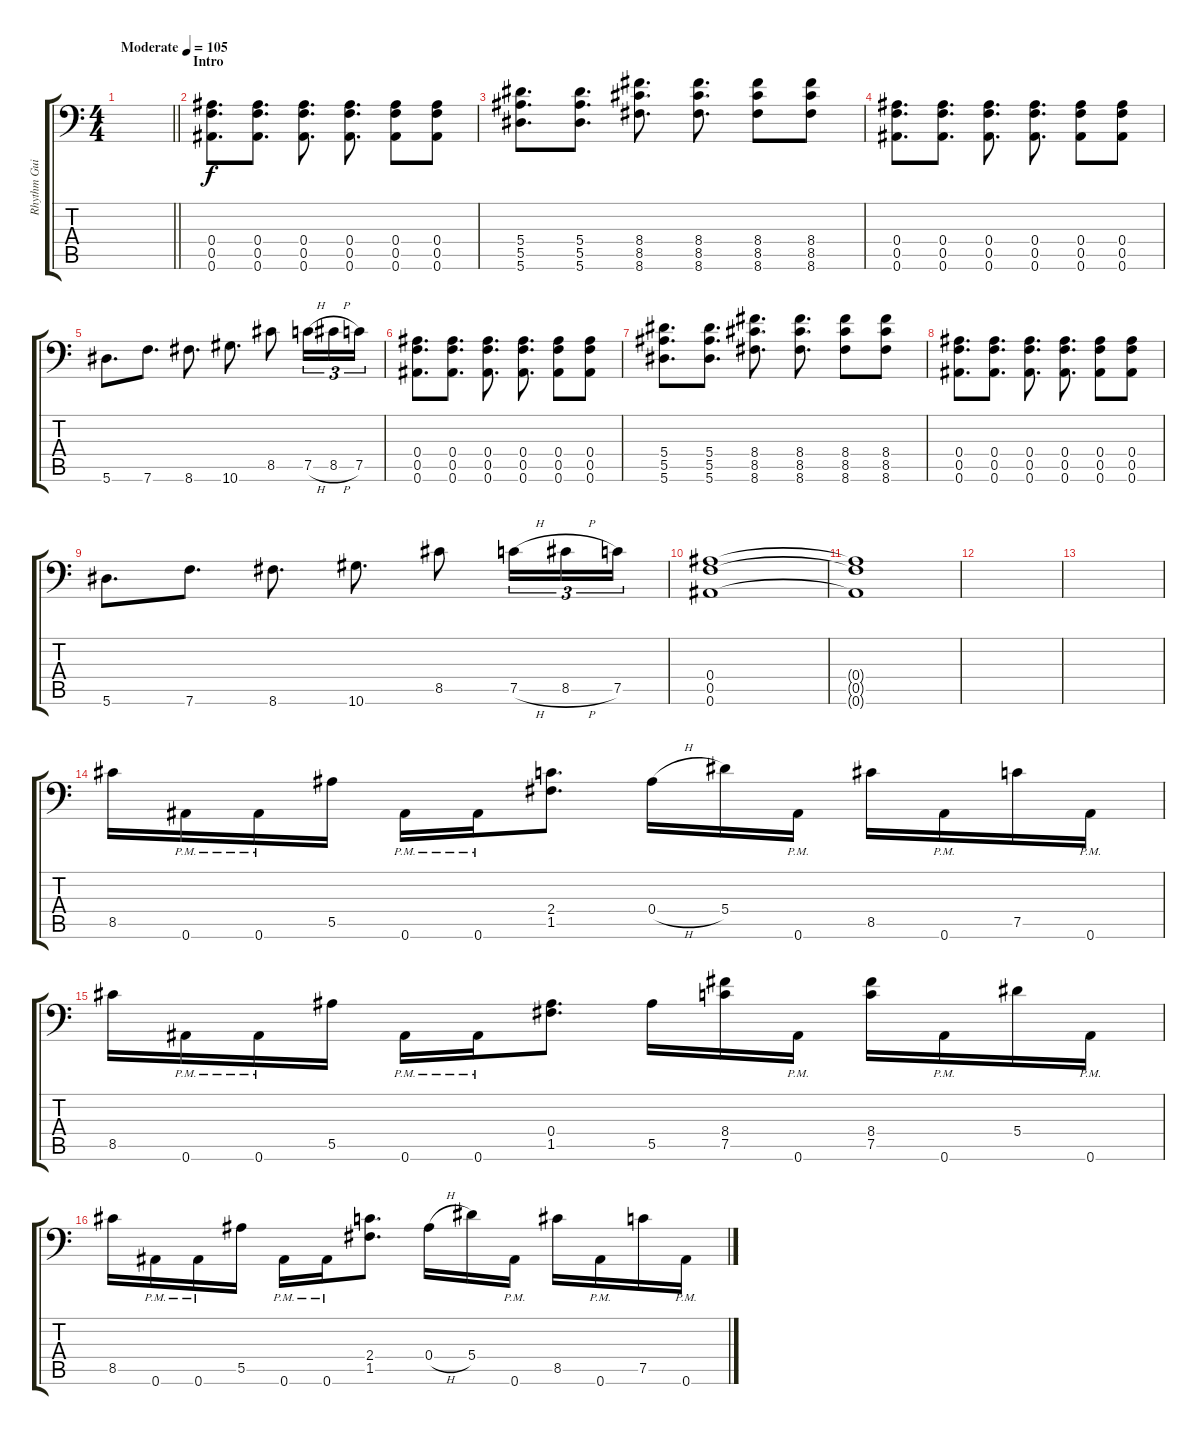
\track ("Rhythm Guitar 2" "Rhythm Gui") {instrument distortionguitar}
\staff {score tabs}
\tuning (C4 G3 Eb3 Bb2 F2 Bb1) {hide}
\ts (4 4)
\tempo (105 "Moderate")
\clef f4
\barLineRight lightlight
\ks c
|
\section ("" "Intro")
(0.4 0.5 0.6).8{d} (0.4 0.5 0.6).8{d} (0.4 0.5 0.6).8{d} (0.4 0.5 0.6).8{d} (0.4 0.5 0.6).8 (0.4 0.5 0.6).8 |
(5.4 5.5 5.6).8{d} (5.4 5.5 5.6).8{d} (8.4 8.5 8.6).8{d} (8.4 8.5 8.6).8{d} (8.4 8.5 8.6).8 (8.4 8.5 8.6).8 |
(0.4 0.5 0.6).8{d} (0.4 0.5 0.6).8{d} (0.4 0.5 0.6).8{d} (0.4 0.5 0.6).8{d} (0.4 0.5 0.6).8 (0.4 0.5 0.6).8 |
5.6.8{d} 7.6.8{d} 8.6.8{d} 10.6.8{d} 8.5.8 7.5{h}.16{tu (3 2)} 8.5{h}.16{tu (3 2)} 7.5.16{tu (3 2)} |
(0.4 0.5 0.6).8{d} (0.4 0.5 0.6).8{d} (0.4 0.5 0.6).8{d} (0.4 0.5 0.6).8{d} (0.4 0.5 0.6).8 (0.4 0.5 0.6).8 |
(5.4 5.5 5.6).8{d} (5.4 5.5 5.6).8{d} (8.4 8.5 8.6).8{d} (8.4 8.5 8.6).8{d} (8.4 8.5 8.6).8 (8.4 8.5 8.6).8 |
(0.4 0.5 0.6).8{d} (0.4 0.5 0.6).8{d} (0.4 0.5 0.6).8{d} (0.4 0.5 0.6).8{d} (0.4 0.5 0.6).8 (0.4 0.5 0.6).8 |
5.6.8{d} 7.6.8{d} 8.6.8{d} 10.6.8{d} 8.5.8 7.5{h}.16{tu (3 2)} 8.5{h}.16{tu (3 2)} 7.5.16{tu (3 2)} |
(0.4 0.5 0.6).1 |
(0.4{t} 0.5{t} 0.6{t}).1 |
|
|
8.5.16 0.6{pm}.16 0.6{pm}.16 5.5.16 0.6{pm}.16 0.6{pm}.16 (2.4 1.5).8{d} 0.4{h}.16 5.4.16 0.6{pm}.16 8.5.16 0.6{pm}.16 7.5.16 0.6{pm}.16 |
8.5.16 0.6{pm}.16 0.6{pm}.16 5.5.16 0.6{pm}.16 0.6{pm}.16 (0.4 1.5).8{d} 5.5.16 (8.4 7.5).16 0.6{pm}.16 (8.4 7.5).16 0.6{pm}.16 5.4.16 0.6{pm}.16 |
8.5.16 0.6{pm}.16 0.6{pm}.16 5.5.16 0.6{pm}.16 0.6{pm}.16 (2.4 1.5).8{d} 0.4{h}.16 5.4.16 0.6{pm}.16 8.5.16 0.6{pm}.16 7.5.16 0.6{pm}.16
